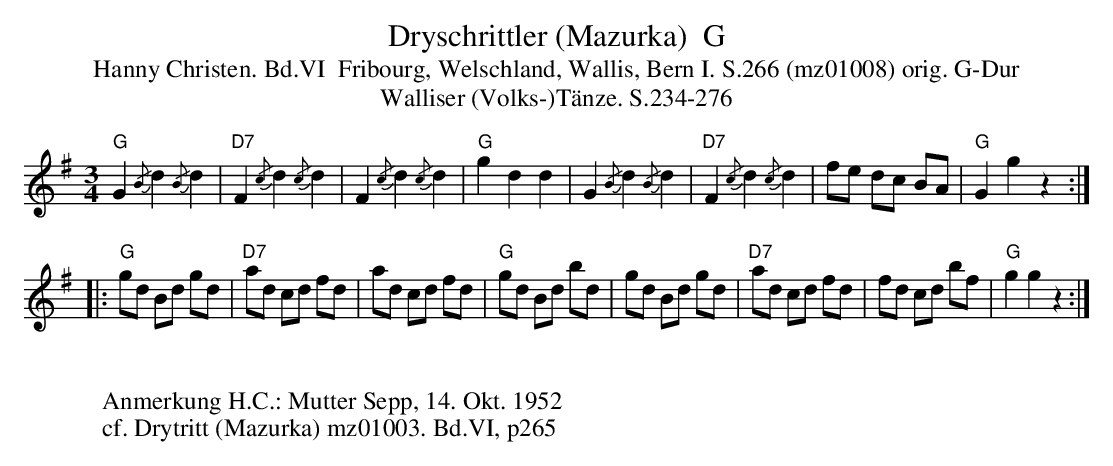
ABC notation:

X:1
T: Dryschrittler (Mazurka)  G
T:Hanny Christen. Bd.VI  Fribourg, Welschland, Wallis, Bern I. S.266 (mz01008) orig. G-Dur
T:Walliser (Volks-)T\"anze. S.234-276
M:3/4
L:1/4
K:G %%MIDI gchordon
"G"G{/B}d{/B}d | "D7"F {/c}d{/c}d | F{/c}d{/c}d | "G"gdd | G{/B}d {/B}d | "D7"F{/c}d{/c}d | f/e/ d/c/ B/A/ | "G"Ggz :: [L:1/8]
"G"gd Bd gd | "D7"ad cd fd | ad cd fd | "G"gd Bd bd | gd Bd gd | "D7"ad cd fd | fd cd bf | "G"g2g2z2 :|
W:
W: Anmerkung H.C.: Mutter Sepp, 14. Okt. 1952
W: cf. Drytritt (Mazurka) mz01003. Bd.VI, p265
